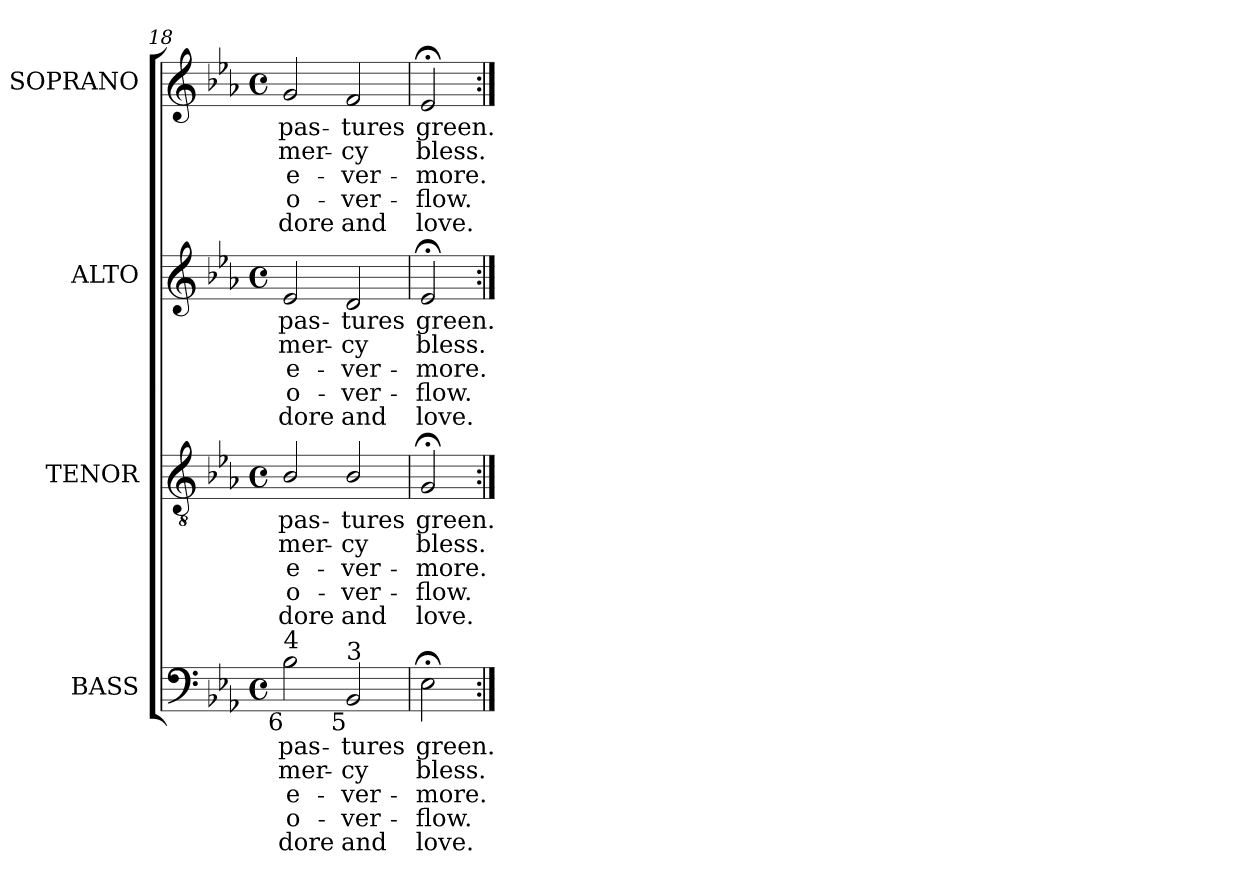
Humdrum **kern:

**kern	**text	**text	**text	**text	**text	**kern	**text	**text	**text	**text	**text	**kern	**text	**text	**text	**text	**text	**kern	**text	**text	**text	**text	**text
*part4	*part4	*part4	*part4	*part4	*part4	*part3	*part3	*part3	*part3	*part3	*part3	*part2	*part2	*part2	*part2	*part2	*part2	*part1	*part1	*part1	*part1	*part1	*part1
*staff4	*staff4	*staff4	*staff4	*staff4	*staff4	*staff3	*staff3	*staff3	*staff3	*staff3	*staff3	*staff2	*staff2	*staff2	*staff2	*staff2	*staff2	*staff1	*staff1	*staff1	*staff1	*staff1	*staff1
*I"BASS	*	*	*	*	*	*I"TENOR	*	*	*	*	*	*I"ALTO	*	*	*	*	*	*I"SOPRANO	*	*	*	*	*
*I'B.	*	*	*	*	*	*I'T.	*	*	*	*	*	*I'A.	*	*	*	*	*	*I'S.	*	*	*	*	*
*clefF4	*	*	*	*	*	*clefGv2	*	*	*	*	*	*clefG2	*	*	*	*	*	*clefG2	*	*	*	*	*
*	*	*	*	*	*	*ITrd7c12	*	*	*	*	*	*	*	*	*	*	*	*	*	*	*	*	*
*k[b-e-a-]	*	*	*	*	*	*k[b-e-a-]	*	*	*	*	*	*k[b-e-a-]	*	*	*	*	*	*k[b-e-a-]	*	*	*	*	*
*E-:	*	*	*	*	*	*E-:	*	*	*	*	*	*E-:	*	*	*	*	*	*E-:	*	*	*	*	*
*M4/4	*	*	*	*	*	*M4/4	*	*	*	*	*	*M4/4	*	*	*	*	*	*M4/4	*	*	*	*	*
*met(c)	*	*	*	*	*	*met(c)	*	*	*	*	*	*met(c)	*	*	*	*	*	*met(c)	*	*	*	*	*
=18	=18	=18	=18	=18	=18	=18	=18	=18	=18	=18	=18	=18	=18	=18	=18	=18	=18	=18	=18	=18	=18	=18	=18
!	!LO:LY:b:color=#000000	!LO:LY:b:color=#000000	!LO:LY:b:color=#000000	!LO:LY:b:color=#000000	!LO:LY:b:color=#000000	!	!	!	!	!	!	!	!	!	!	!	!	!	!	!	!	!	!
!	!	!	!	!	!	!	!LO:LY:b:color=#000000	!LO:LY:b:color=#000000	!LO:LY:b:color=#000000	!LO:LY:b:color=#000000	!LO:LY:b:color=#000000	!	!	!	!	!	!	!	!	!	!	!	!
!	!	!	!	!	!	!	!	!	!	!	!	!	!LO:LY:b:color=#000000	!LO:LY:b:color=#000000	!LO:LY:b:color=#000000	!LO:LY:b:color=#000000	!LO:LY:b:color=#000000	!	!	!	!	!	!
!LO:TX:b:rj:t=6	!	!	!	!	!	!	!	!	!	!	!	!	!	!	!	!	!	!	!	!	!	!	!
!LO:TX:t=4	!	!	!	!	!	!	!	!	!	!	!	!	!	!	!	!	!	!	!	!	!	!	!
!	!	!	!	!	!	!	!	!	!	!	!	!	!	!	!	!	!	!	!LO:LY:b:color=#000000	!LO:LY:b:color=#000000	!LO:LY:b:color=#000000	!LO:LY:b:color=#000000	!LO:LY:b:color=#000000
2B-i\	pas-	mer-	-e-	-o-	-dore	2BB-i/	pas-	mer-	-e-	-o-	-dore	2e-i/	pas-	mer-	-e-	-o-	-dore	2gi/	pas-	mer-	-e-	-o-	-dore
!	!LO:LY:b:color=#000000	!LO:LY:b:color=#000000	!LO:LY:b:color=#000000	!LO:LY:b:color=#000000	!LO:LY:b:color=#000000	!	!	!	!	!	!	!	!	!	!	!	!	!	!	!	!	!	!
!	!	!	!	!	!	!	!LO:LY:b:color=#000000	!LO:LY:b:color=#000000	!LO:LY:b:color=#000000	!LO:LY:b:color=#000000	!LO:LY:b:color=#000000	!	!	!	!	!	!	!	!	!	!	!	!
!	!	!	!	!	!	!	!	!	!	!	!	!	!LO:LY:b:color=#000000	!LO:LY:b:color=#000000	!LO:LY:b:color=#000000	!LO:LY:b:color=#000000	!LO:LY:b:color=#000000	!	!	!	!	!	!
!LO:TX:b:rj:t=5	!	!	!	!	!	!	!	!	!	!	!	!	!	!	!	!	!	!	!	!	!	!	!
!LO:TX:t=3	!	!	!	!	!	!	!	!	!	!	!	!	!	!	!	!	!	!	!	!	!	!	!
!	!	!	!	!	!	!	!	!	!	!	!	!	!	!	!	!	!	!	!LO:LY:b:color=#000000	!LO:LY:b:color=#000000	!LO:LY:b:color=#000000	!LO:LY:b:color=#000000	!LO:LY:b:color=#000000
2BB-i/	-tures	-cy	ver-	-ver-	-and	2BB-i/	-tures	-cy	ver-	-ver-	-and	2di/	-tures	-cy	ver-	-ver-	-and	2fi/	-tures	-cy	ver-	-ver-	-and
=19	=19	=19	=19	=19	=19	=19	=19	=19	=19	=19	=19	=19	=19	=19	=19	=19	=19	=19	=19	=19	=19	=19	=19
!	!LO:LY:b:color=#000000	!LO:LY:b:color=#000000	!LO:LY:b:color=#000000	!LO:LY:b:color=#000000	!LO:LY:b:color=#000000	!	!	!	!	!	!	!	!	!	!	!	!	!	!	!	!	!	!
!	!	!	!	!	!	!	!LO:LY:b:color=#000000	!LO:LY:b:color=#000000	!LO:LY:b:color=#000000	!LO:LY:b:color=#000000	!LO:LY:b:color=#000000	!	!	!	!	!	!	!	!	!	!	!	!
!	!	!	!	!	!	!	!	!	!	!	!	!	!LO:LY:b:color=#000000	!LO:LY:b:color=#000000	!LO:LY:b:color=#000000	!LO:LY:b:color=#000000	!LO:LY:b:color=#000000	!	!	!	!	!	!
!	!	!	!	!	!	!	!	!	!	!	!	!	!	!	!	!	!	!	!LO:LY:b:color=#000000	!LO:LY:b:color=#000000	!LO:LY:b:color=#000000	!LO:LY:b:color=#000000	!LO:LY:b:color=#000000
2E-;i\	green.	bless.	more.	flow.	love.	2GG;i/	green.	bless.	more.	flow.	love.	2e-;i/	green.	bless.	more.	flow.	love.	2e-;i/	green.	bless.	more.	flow.	love.
=:|!	=:|!	=:|!	=:|!	=:|!	=:|!	=:|!	=:|!	=:|!	=:|!	=:|!	=:|!	=:|!	=:|!	=:|!	=:|!	=:|!	=:|!	=:|!	=:|!	=:|!	=:|!	=:|!	=:|!
*-	*-	*-	*-	*-	*-	*-	*-	*-	*-	*-	*-	*-	*-	*-	*-	*-	*-	*-	*-	*-	*-	*-	*-
